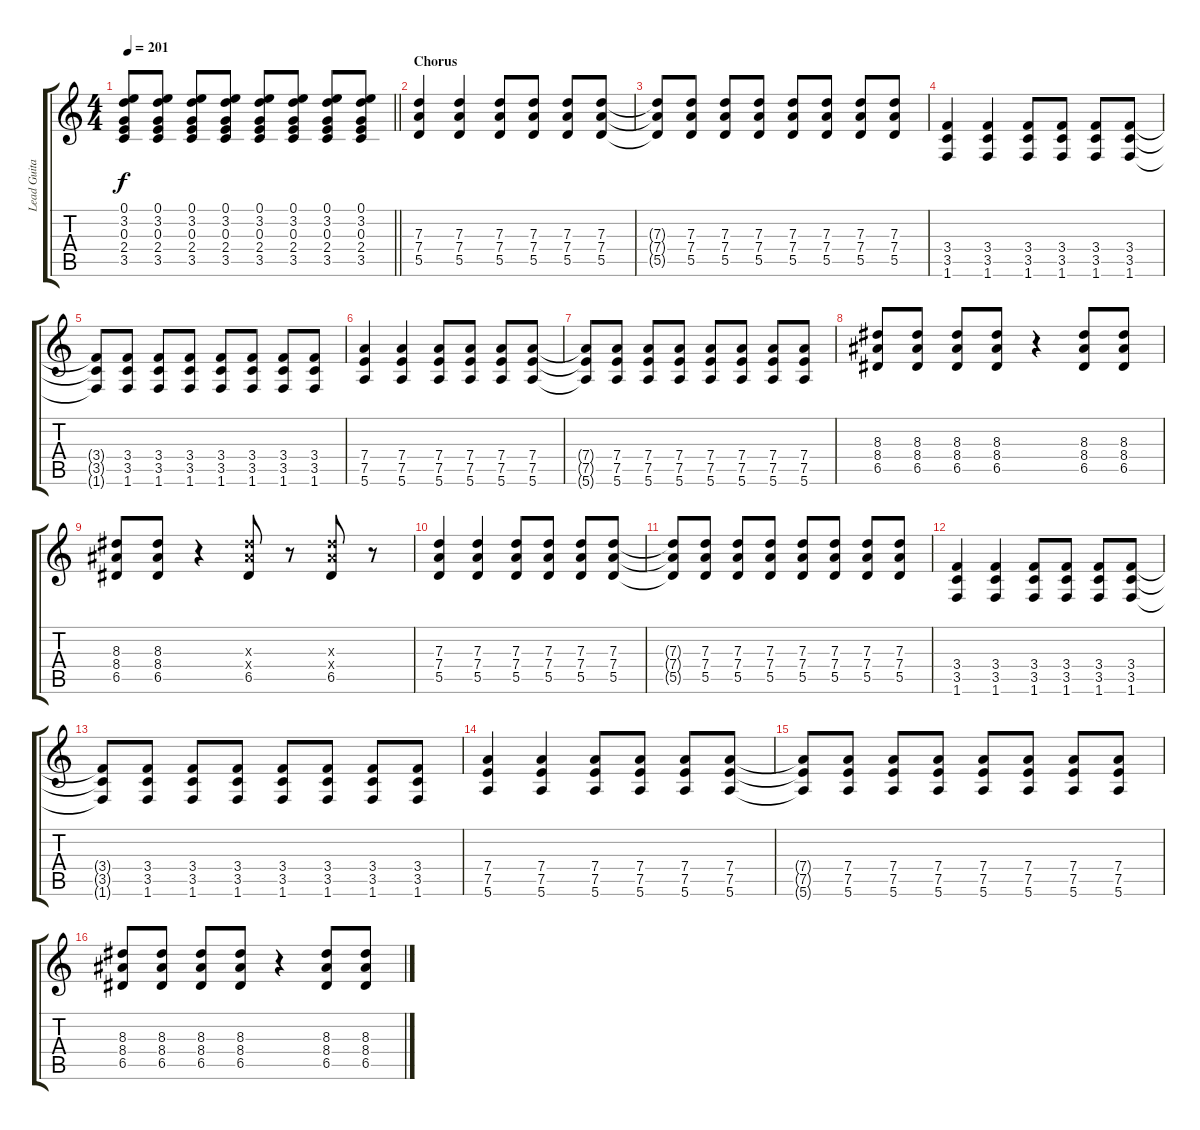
\track ("Lead Guitar" "Lead Guita") {instrument electricguitarclean}
\staff {score tabs}
\tuning (E4 B3 G3 D3 A2 E2) {hide}
\ts (4 4)
\tempo 201
\clef g2
\barLineRight lightlight
\ks c
(0.1{t} 3.2{t} 0.3{t} 2.4{t} 3.5{t}).8{dy f} (0.1 3.2 0.3 2.4 3.5).8 (0.1 3.2 0.3 2.4 3.5).8 (0.1 3.2 0.3 2.4 3.5).8 (0.1 3.2 0.3 2.4 3.5).8 (0.1 3.2 0.3 2.4 3.5).8 (0.1 3.2 0.3 2.4 3.5).8 (0.1 3.2 0.3 2.4 3.5).8 |
\section ("" "Chorus")
(7.3 7.4 5.5).4{instrument distortionguitar} (7.3 7.4 5.5).4 (7.3 7.4 5.5).8 (7.3 7.4 5.5).8 (7.3 7.4 5.5).8 (7.3 7.4 5.5).8 |
(7.3{t} 7.4{t} 5.5{t}).8 (7.3 7.4 5.5).8 (7.3 7.4 5.5).8 (7.3 7.4 5.5).8 (7.3 7.4 5.5).8 (7.3 7.4 5.5).8 (7.3 7.4 5.5).8 (7.3 7.4 5.5).8 |
(3.4 3.5 1.6).4 (3.4 3.5 1.6).4 (3.4 3.5 1.6).8 (3.4 3.5 1.6).8 (3.4 3.5 1.6).8 (3.4 3.5 1.6).8 |
(3.4{t} 3.5{t} 1.6{t}).8 (3.4 3.5 1.6).8 (3.4 3.5 1.6).8 (3.4 3.5 1.6).8 (3.4 3.5 1.6).8 (3.4 3.5 1.6).8 (3.4 3.5 1.6).8 (3.4 3.5 1.6).8 |
(7.4 7.5 5.6).4 (7.4 7.5 5.6).4 (7.4 7.5 5.6).8 (7.4 7.5 5.6).8 (7.4 7.5 5.6).8 (7.4 7.5 5.6).8 |
(7.4{t} 7.5{t} 5.6{t}).8 (7.4 7.5 5.6).8 (7.4 7.5 5.6).8 (7.4 7.5 5.6).8 (7.4 7.5 5.6).8 (7.4 7.5 5.6).8 (7.4 7.5 5.6).8 (7.4 7.5 5.6).8 |
(8.3 8.4 6.5).8 (8.3 8.4 6.5).8 (8.3 8.4 6.5).8 (8.3 8.4 6.5).8 r.4 (8.3 8.4 6.5).8 (8.3 8.4 6.5).8 |
(8.3 8.4 6.5).8 (8.3 8.4 6.5).8 r.4 (8.3{x} 8.4{x} 6.5).8 r.8 (8.3{x} 8.4{x} 6.5).8 r.8 |
(7.3 7.4 5.5).4 (7.3 7.4 5.5).4 (7.3 7.4 5.5).8 (7.3 7.4 5.5).8 (7.3 7.4 5.5).8 (7.3 7.4 5.5).8 |
(7.3{t} 7.4{t} 5.5{t}).8 (7.3 7.4 5.5).8 (7.3 7.4 5.5).8 (7.3 7.4 5.5).8 (7.3 7.4 5.5).8 (7.3 7.4 5.5).8 (7.3 7.4 5.5).8 (7.3 7.4 5.5).8 |
(3.4 3.5 1.6).4 (3.4 3.5 1.6).4 (3.4 3.5 1.6).8 (3.4 3.5 1.6).8 (3.4 3.5 1.6).8 (3.4 3.5 1.6).8 |
(3.4{t} 3.5{t} 1.6{t}).8 (3.4 3.5 1.6).8 (3.4 3.5 1.6).8 (3.4 3.5 1.6).8 (3.4 3.5 1.6).8 (3.4 3.5 1.6).8 (3.4 3.5 1.6).8 (3.4 3.5 1.6).8 |
(7.4 7.5 5.6).4 (7.4 7.5 5.6).4 (7.4 7.5 5.6).8 (7.4 7.5 5.6).8 (7.4 7.5 5.6).8 (7.4 7.5 5.6).8 |
(7.4{t} 7.5{t} 5.6{t}).8 (7.4 7.5 5.6).8 (7.4 7.5 5.6).8 (7.4 7.5 5.6).8 (7.4 7.5 5.6).8 (7.4 7.5 5.6).8 (7.4 7.5 5.6).8 (7.4 7.5 5.6).8 |
(8.3 8.4 6.5).8 (8.3 8.4 6.5).8 (8.3 8.4 6.5).8 (8.3 8.4 6.5).8 r.4 (8.3 8.4 6.5).8 (8.3 8.4 6.5).8
